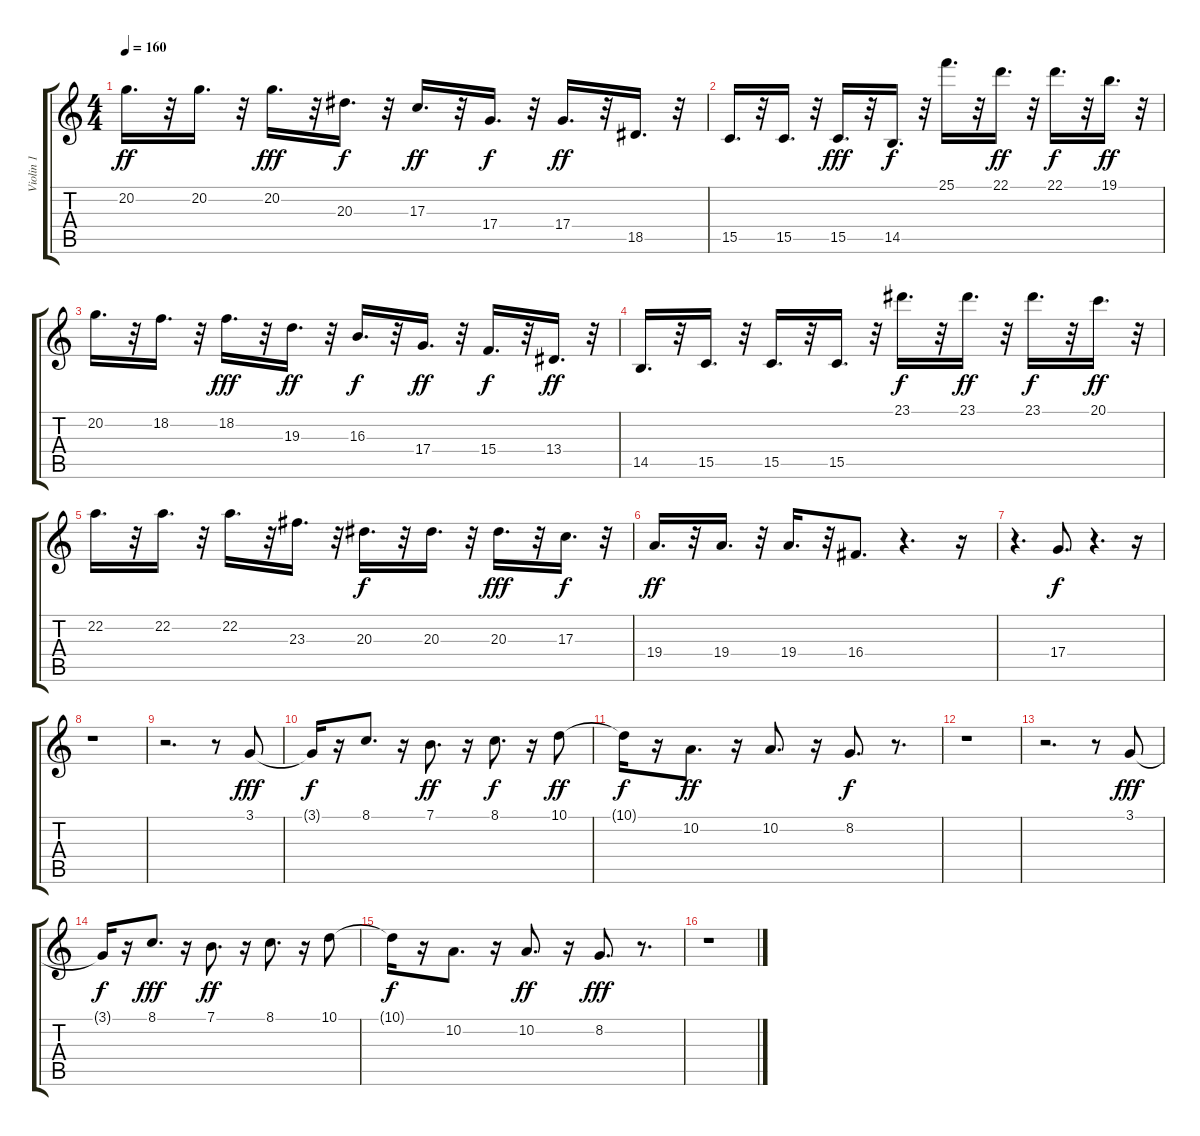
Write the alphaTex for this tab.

\track ("Violin 1 " "Violin 1 ") {instrument violin}
\staff {score tabs}
\tuning (E4 B3 G3 D3 A2 E2) {hide}
\ts (4 4)
\tempo 160
\clef g2
\ks c
20.2.16{d dy ff} r.32 20.2.16{d} r.32 20.2.16{d dy fff} r.32 20.3.16{d dy f} r.32 17.3.16{d dy ff} r.32 17.4.16{d dy f} r.32 17.4.16{d dy ff} r.32 18.5.16{d} r.32 |
15.5.16{d} r.32 15.5.16{d} r.32 15.5.16{d dy fff} r.32 14.5.16{d dy f} r.32 25.1.16{d} r.32 22.1.16{d dy ff} r.32 22.1.16{d dy f} r.32 19.1.16{d dy ff} r.32 |
20.2.16{d} r.32 18.2.16{d} r.32 18.2.16{d dy fff} r.32 19.3.16{d dy ff} r.32 16.3.16{d dy f} r.32 17.4.16{d dy ff} r.32 15.4.16{d dy f} r.32 13.4.16{d dy ff} r.32 |
14.5.16{d} r.32 15.5.16{d} r.32 15.5.16{d} r.32 15.5.16{d} r.32 23.1.16{d dy f} r.32 23.1.16{d dy ff} r.32 23.1.16{d dy f} r.32 20.1.16{d dy ff} r.32 |
22.2.16{d} r.32 22.2.16{d} r.32 22.2.16{d} r.32 23.3.16{d} r.32 20.3.16{d dy f} r.32 20.3.16{d} r.32 20.3.16{d dy fff} r.32 17.3.16{d dy f} r.32 |
19.4.16{d dy ff} r.32 19.4.16{d} r.32 19.4.16{d} r.32 16.4.8{d} r.4{d} r.16 |
r.4{d} 17.4.8{d dy f} r.4{d} r.16 |
r.1 |
r.2{d} r.8 3.1.8{dy fff volume 10} |
3.1{t}.16{dy f} r.16 8.1.8{d} r.16 7.1.8{d dy ff} r.16 8.1.8{d dy f} r.16 10.1.8{dy ff} |
10.1{t}.16{dy f} r.16 10.2.8{d dy ff} r.16 10.2.8{d} r.16 8.2.8{d dy f} r.8{d} |
r.1 |
r.2{d} r.8 3.1.8{dy fff} |
3.1{t}.16{dy f} r.16 8.1.8{d dy fff} r.16 7.1.8{d dy ff} r.16 8.1.8{d} r.16 10.1.8 |
10.1{t}.16{dy f} r.16 10.2.8{d} r.16 10.2.8{d dy ff} r.16 8.2.8{d dy fff} r.8{d} |
r.1
